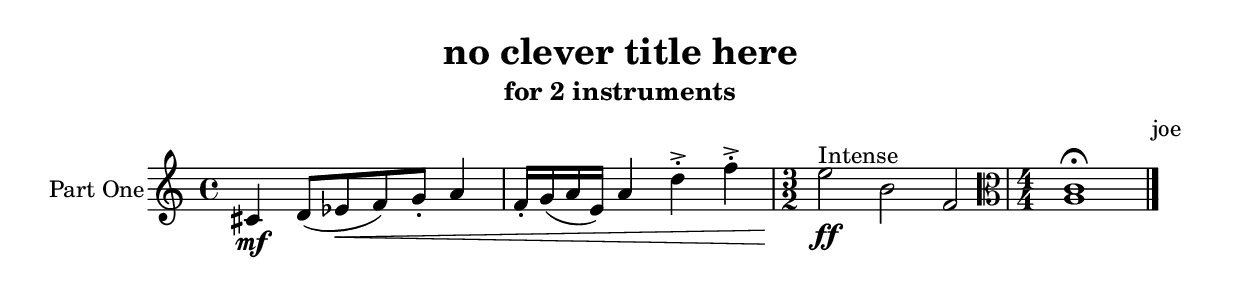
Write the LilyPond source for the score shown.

\version "2.20.0"

% this is part for PlayerOne

\version "2.24.0"

% these are the instrument definitions

\language "english"

playerone = \relative c' {
  cs4\mf d8[( ef\< f) g-.] a4 |
  f16-. g( a e) a4 d->-. f->-. |
  \time 3/2
  e2\ff^Intense b f |
  \clef alto
  \numericTimeSignature \time 4/4
  <c a>1\fermata \bar "|." |
}

playertwo = \relative c' {
  \clef "bass"
  g2 <af c>2 |
  \tuplet 5/4 { a16 g f e f } g2 e4 |
  fs2 d2 c2 |
  \numericTimeSignature <d ef>1\fermata |
}


\header {
  title = "no clever title here"
  composer = "joe"
  subtitle = "for 2 instruments"
}

\score {
\new Staff \with {instrumentName = "Part One" } \playerone
}